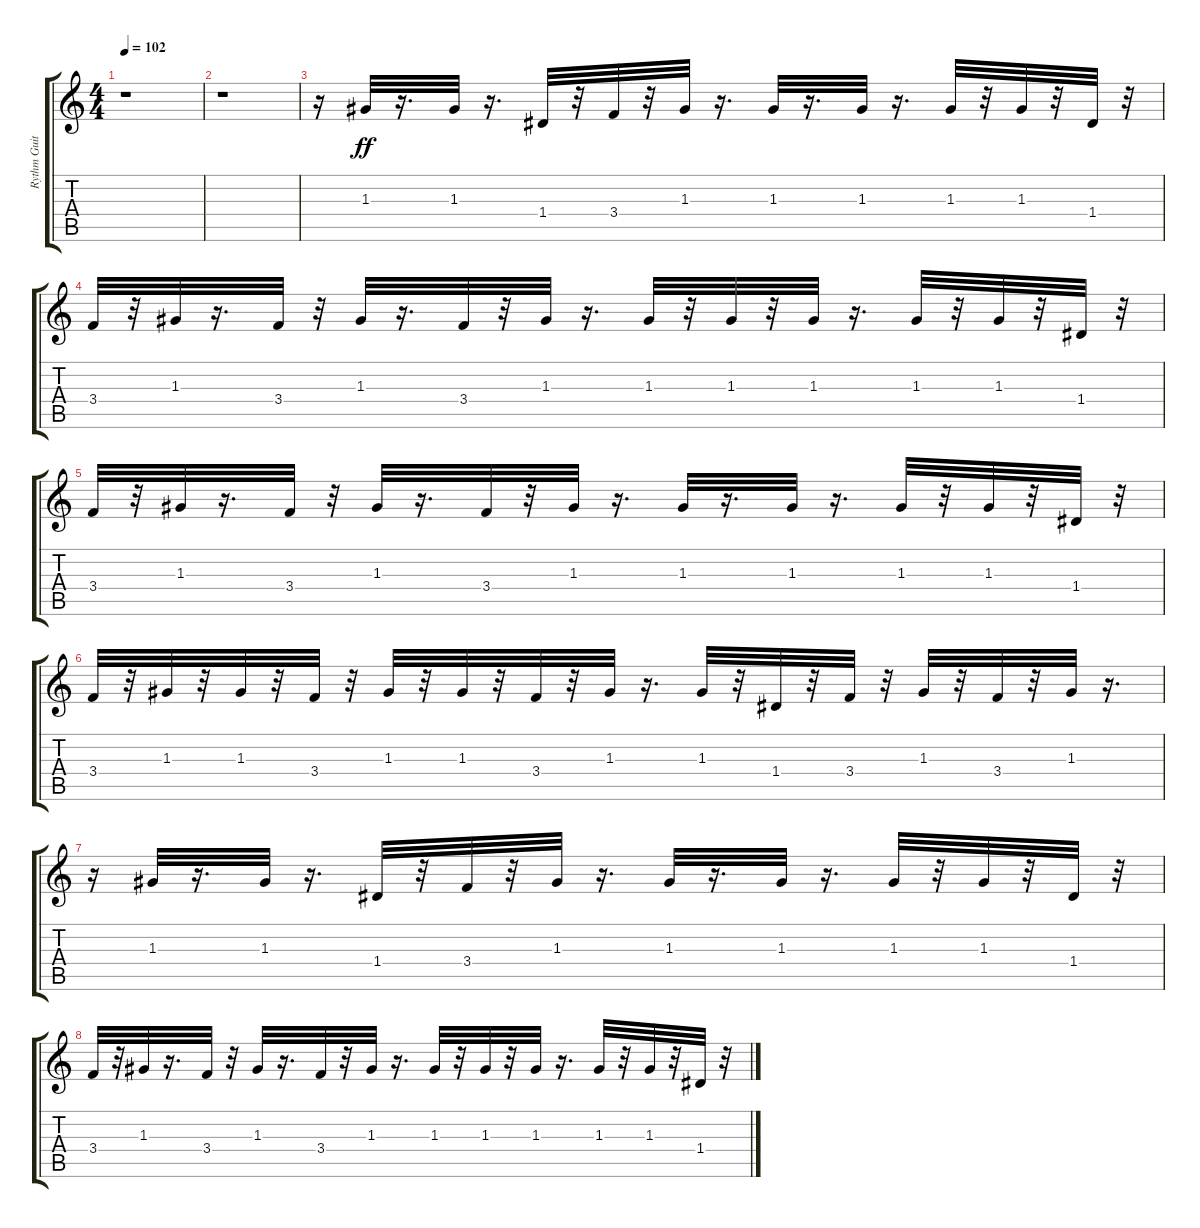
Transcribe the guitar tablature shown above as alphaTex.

\track ("Rythm Guitar" "Rythm Guit") {instrument electricguitarmuted}
\staff {score tabs}
\tuning (E4 B3 G3 D3 A2 E2) {hide}
\ts (4 4)
\tempo 102
\clef g2
\ks c
r.1{dy ff instrument electricguitarmuted} |
r.1 |
r.16 1.3.32 r.16{d} 1.3.32 r.16{d} 1.4.32 r.32 3.4.32 r.32 1.3.32 r.16{d} 1.3.32 r.16{d} 1.3.32 r.16{d} 1.3.32 r.32 1.3.32 r.32 1.4.32 r.32 |
3.4.32 r.32 1.3.32 r.16{d} 3.4.32 r.32 1.3.32 r.16{d} 3.4.32 r.32 1.3.32 r.16{d} 1.3.32 r.32 1.3.32 r.32 1.3.32 r.16{d} 1.3.32 r.32 1.3.32 r.32 1.4.32 r.32 |
3.4.32 r.32 1.3.32 r.16{d} 3.4.32 r.32 1.3.32 r.16{d} 3.4.32 r.32 1.3.32 r.16{d} 1.3.32 r.16{d} 1.3.32 r.16{d} 1.3.32 r.32 1.3.32 r.32 1.4.32 r.32 |
3.4.32 r.32 1.3.32 r.32 1.3.32 r.32 3.4.32 r.32 1.3.32 r.32 1.3.32 r.32 3.4.32 r.32 1.3.32 r.16{d} 1.3.32 r.32 1.4.32 r.32 3.4.32 r.32 1.3.32 r.32 3.4.32 r.32 1.3.32 r.16{d} |
r.16 1.3.32 r.16{d} 1.3.32 r.16{d} 1.4.32 r.32 3.4.32 r.32 1.3.32 r.16{d} 1.3.32 r.16{d} 1.3.32 r.16{d} 1.3.32 r.32 1.3.32 r.32 1.4.32 r.32 |
3.4.32 r.32 1.3.32 r.16{d} 3.4.32 r.32 1.3.32 r.16{d} 3.4.32 r.32 1.3.32 r.16{d} 1.3.32 r.32 1.3.32 r.32 1.3.32 r.16{d} 1.3.32 r.32 1.3.32 r.32 1.4.32 r.32
